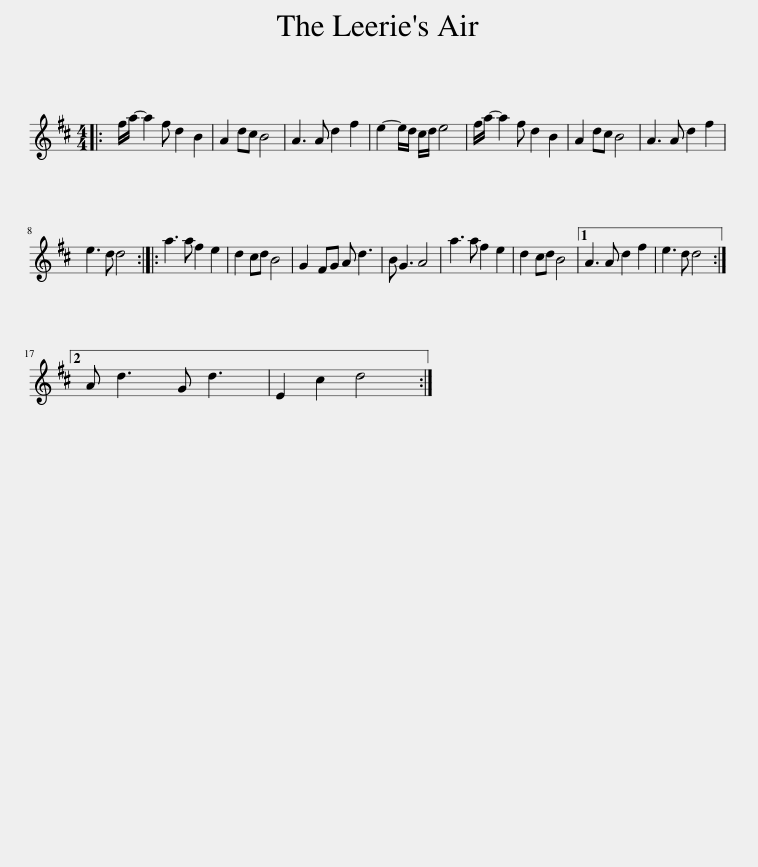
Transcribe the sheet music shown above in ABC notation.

X:1
L:1/8
M:4/4
I:linebreak $
K:D
V:1 treble
V:1
|: f/a/- a2 f d2 B2 | A2 dc B4 | A3 A d2 f2 | e2- e/d/ c/d/ e4 | f/a/- a2 f d2 B2 | %5
 A2 dc B4 | A3 A d2 f2 |$ e3 d d4 :: a3 a f2 e2 | d2 cd B4 | %10
 G2 FG A d3 | B G3 A4 | a3 a f2 e2 | d2 cd B4 |1 A3 A d2 f2 | %15
 e3 d d4 :|2$ A d3 G d3 | E2 c2 d4 :| %18
